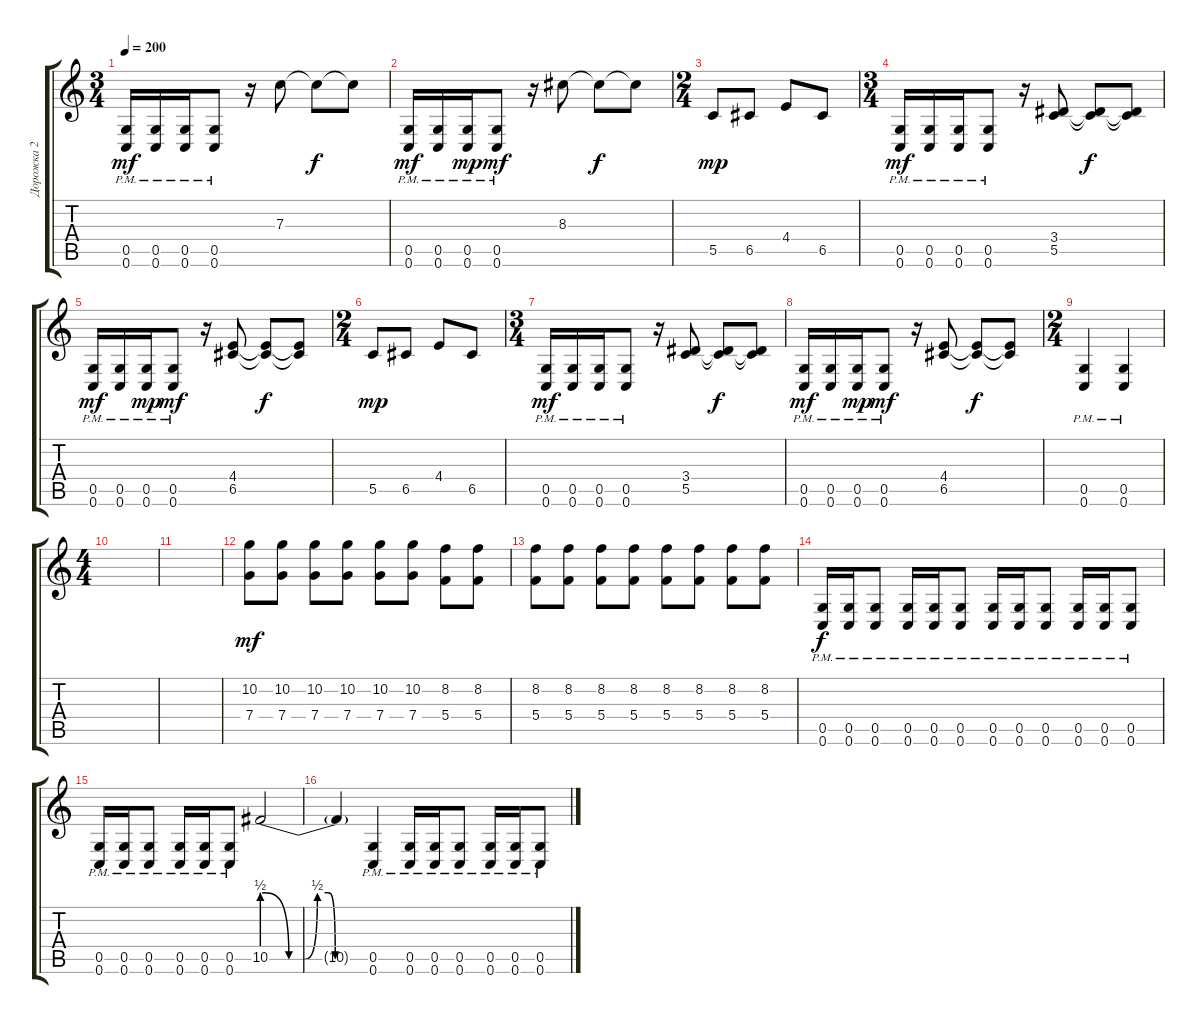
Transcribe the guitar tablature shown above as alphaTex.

\track ("Дорожка 2" "Дорожка 2") {instrument distortionguitar}
\staff {score tabs}
\tuning (D4 A3 F3 C3 G2 C2) {hide}
\ts (3 4)
\tempo 200
\clef g2
\ks c
(0.5{pm} 0.6{pm}).16{dy mf} (0.5{pm} 0.6{pm}).16 (0.5{pm} 0.6{pm}).16 (0.5{pm} 0.6{pm}).8 r.16 7.3.8 7.3{t}.8{dy f} 7.3{t}.8 |
(0.5{pm} 0.6{pm}).16{dy mf} (0.5{pm} 0.6{pm}).16 (0.5{pm} 0.6{pm}).16{dy mp} (0.5{pm} 0.6{pm}).8{dy mf} r.16 8.3.8 8.3{t}.8{dy f} 8.3{t}.8 |
\ts (2 4)
5.5.8{dy mp} 6.5.8 4.4.8 6.5.8 |
\ts (3 4)
(0.5{pm} 0.6{pm}).16{dy mf} (0.5{pm} 0.6{pm}).16 (0.5{pm} 0.6{pm}).16 (0.5{pm} 0.6{pm}).8 r.16 (3.4 5.5).8 (3.4{t} 5.5{t}).8{dy f} (3.4{t} 5.5{t}).8 |
(0.5{pm} 0.6{pm}).16{dy mf} (0.5{pm} 0.6{pm}).16 (0.5{pm} 0.6{pm}).16{dy mp} (0.5{pm} 0.6{pm}).8{dy mf} r.16 (4.4 6.5).8 (4.4{t} 6.5{t}).8{dy f} (4.4{t} 6.5{t}).8 |
\ts (2 4)
5.5.8{dy mp} 6.5.8 4.4.8 6.5.8 |
\ts (3 4)
(0.5{pm} 0.6{pm}).16{dy mf} (0.5{pm} 0.6{pm}).16 (0.5{pm} 0.6{pm}).16 (0.5{pm} 0.6{pm}).8 r.16 (3.4 5.5).8 (3.4{t} 5.5{t}).8{dy f} (3.4{t} 5.5{t}).8 |
(0.5{pm} 0.6{pm}).16{dy mf} (0.5{pm} 0.6{pm}).16 (0.5{pm} 0.6{pm}).16{dy mp} (0.5{pm} 0.6{pm}).8{dy mf} r.16 (4.4 6.5).8 (4.4{t} 6.5{t}).8{dy f} (4.4{t} 6.5{t}).8 |
\ts (2 4)
(0.5{pm} 0.6{pm}).4 (0.5{pm} 0.6{pm}).4 |
\ts (4 4)
|
|
(10.2 7.4).8{dy mf} (10.2 7.4).8 (10.2 7.4).8 (10.2 7.4).8 (10.2 7.4).8 (10.2 7.4).8 (8.2 5.4).8 (8.2 5.4).8 |
(8.2 5.4).8 (8.2 5.4).8 (8.2 5.4).8 (8.2 5.4).8 (8.2 5.4).8 (8.2 5.4).8 (8.2 5.4).8 (8.2 5.4).8 |
(0.5{pm} 0.6{pm}).16{dy f} (0.5{pm} 0.6{pm}).16 (0.5{pm} 0.6{pm}).8 (0.5{pm} 0.6{pm}).16 (0.5{pm} 0.6{pm}).16 (0.5{pm} 0.6{pm}).8 (0.5{pm} 0.6{pm}).16 (0.5{pm} 0.6{pm}).16 (0.5{pm} 0.6{pm}).8 (0.5{pm} 0.6{pm}).16 (0.5{pm} 0.6{pm}).16 (0.5{pm} 0.6{pm}).8 |
(0.5{pm} 0.6{pm}).16 (0.5{pm} 0.6{pm}).16 (0.5{pm} 0.6{pm}).8 (0.5{pm} 0.6{pm}).16 (0.5{pm} 0.6{pm}).16 (0.5{pm} 0.6{pm}).8 10.5{be (custom 0 2 15 0 23 0 31 2 37 2 41 0 60 0)}.2{instrument guitarharmonics} |
10.5{t}.4 (0.5{pm} 0.6{pm}).4{instrument distortionguitar} (0.5{pm} 0.6{pm}).16 (0.5{pm} 0.6{pm}).16 (0.5{pm} 0.6{pm}).8 (0.5{pm} 0.6{pm}).16 (0.5{pm} 0.6{pm}).16 (0.5{pm} 0.6{pm}).8
